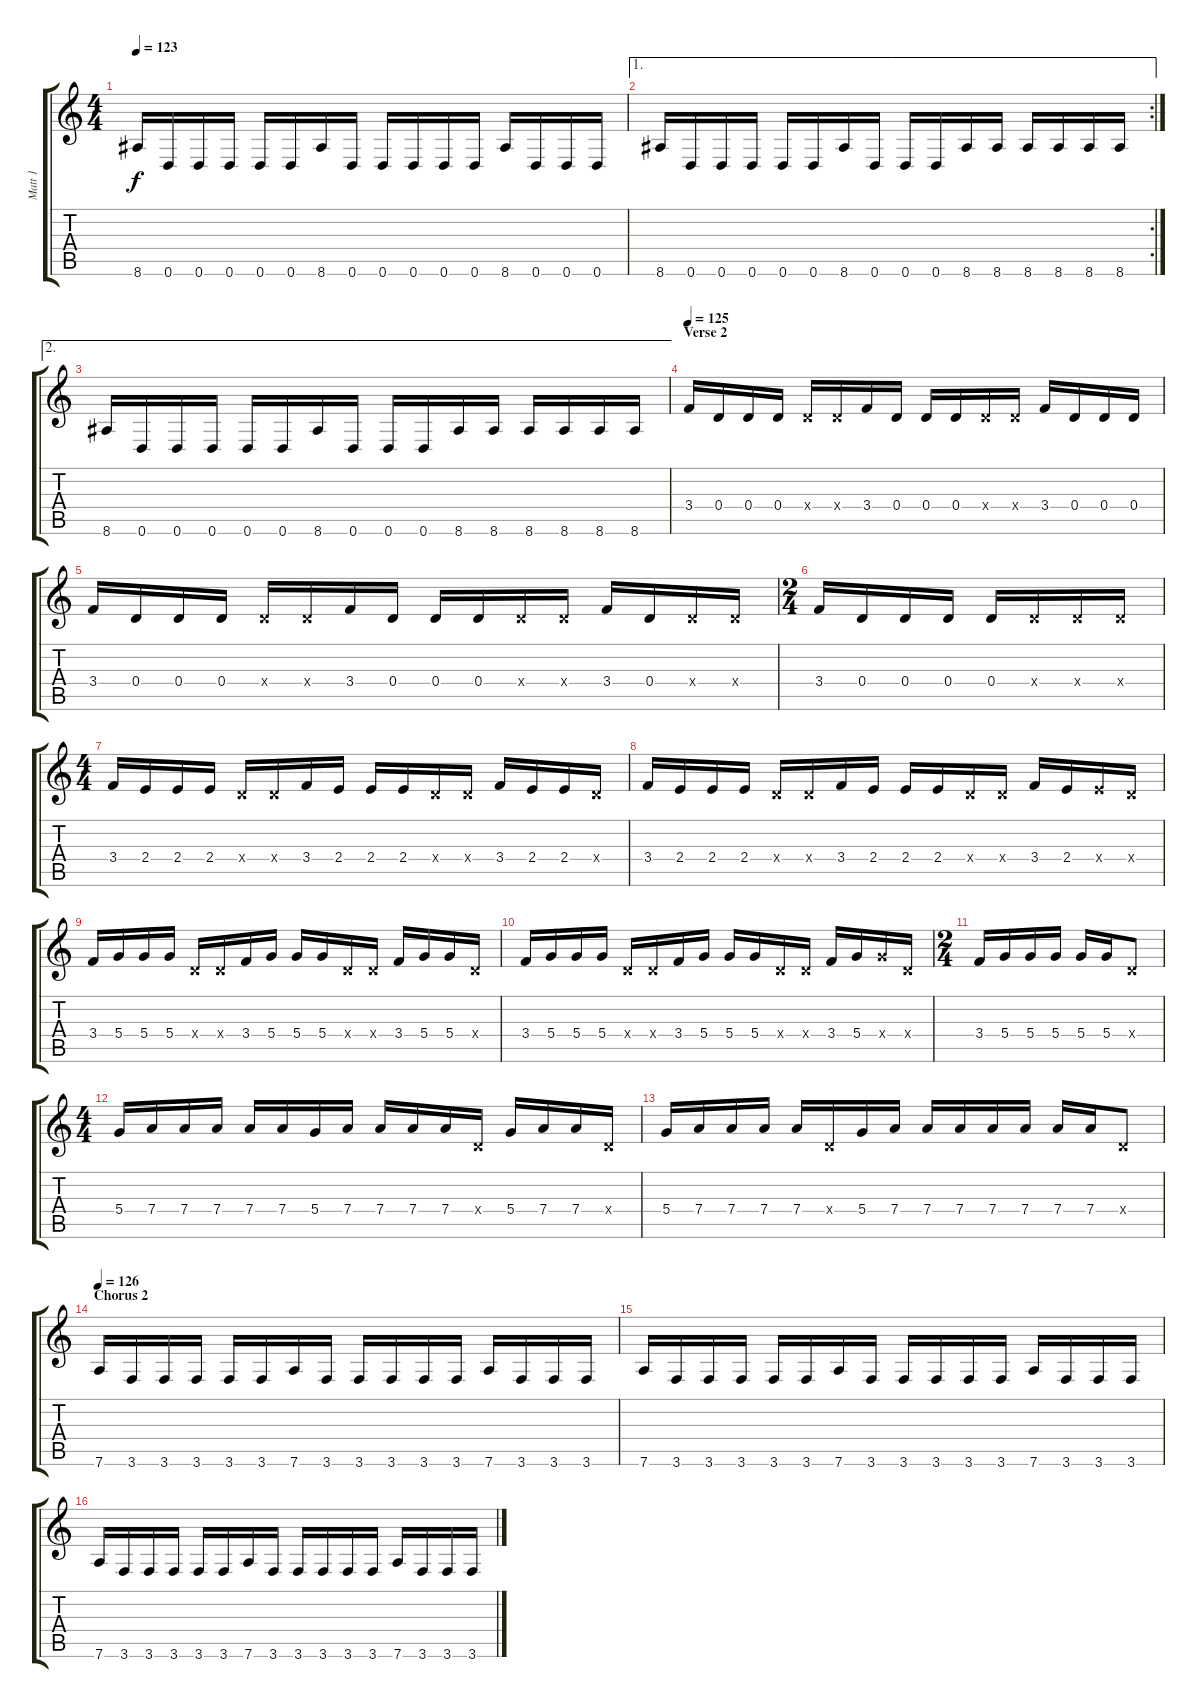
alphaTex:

\track ("Matt 1" "Matt 1") {instrument overdrivenguitar}
\staff {score tabs}
\tuning (E4 B3 G3 D3 A2 D2) {hide}
\ts (4 4)
\tempo 123
\clef g2
\ks c
8.6.16{dy f} 0.6.16 0.6.16 0.6.16 0.6.16 0.6.16 8.6.16 0.6.16 0.6.16 0.6.16 0.6.16 0.6.16 8.6.16 0.6.16 0.6.16 0.6.16 |
\ae 1
\rc 2
8.6.16 0.6.16 0.6.16 0.6.16 0.6.16 0.6.16 8.6.16 0.6.16 0.6.16 0.6.16 8.6.16 8.6.16 8.6.16 8.6.16 8.6.16 8.6.16 |
\ae 2
8.6.16 0.6.16 0.6.16 0.6.16 0.6.16 0.6.16 8.6.16 0.6.16 0.6.16 0.6.16 8.6.16 8.6.16 8.6.16 8.6.16 8.6.16 8.6.16 |
\section ("" "Verse 2")
\tempo 125
3.4.16 0.4.16 0.4.16 0.4.16 0.4{x}.16 0.4{x}.16 3.4.16 0.4.16 0.4.16 0.4.16 0.4{x}.16 0.4{x}.16 3.4.16 0.4.16 0.4.16 0.4.16 |
3.4.16 0.4.16 0.4.16 0.4.16 0.4{x}.16 0.4{x}.16 3.4.16 0.4.16 0.4.16 0.4.16 0.4{x}.16 0.4{x}.16 3.4.16 0.4.16 0.4{x}.16 0.4{x}.16 |
\ts (2 4)
3.4.16 0.4.16 0.4.16 0.4.16 0.4.16 0.4{x}.16 0.4{x}.16 0.4{x}.16 |
\ts (4 4)
3.4.16 2.4.16 2.4.16 2.4.16 0.4{x}.16 0.4{x}.16 3.4.16 2.4.16 2.4.16 2.4.16 0.4{x}.16 0.4{x}.16 3.4.16 2.4.16 2.4.16 0.4{x}.16 |
3.4.16 2.4.16 2.4.16 2.4.16 0.4{x}.16 0.4{x}.16 3.4.16 2.4.16 2.4.16 2.4.16 0.4{x}.16 0.4{x}.16 3.4.16 2.4.16 2.4{x}.16 0.4{x}.16 |
3.4.16 5.4.16 5.4.16 5.4.16 0.4{x}.16 0.4{x}.16 3.4.16 5.4.16 5.4.16 5.4.16 0.4{x}.16 0.4{x}.16 3.4.16 5.4.16 5.4.16 0.4{x}.16 |
3.4.16 5.4.16 5.4.16 5.4.16 0.4{x}.16 0.4{x}.16 3.4.16 5.4.16 5.4.16 5.4.16 0.4{x}.16 0.4{x}.16 3.4.16 5.4.16 5.4{x}.16 0.4{x}.16 |
\ts (2 4)
3.4.16 5.4.16 5.4.16 5.4.16 5.4.16 5.4.16 0.4{x}.8 |
\ts (4 4)
5.4.16 7.4.16 7.4.16 7.4.16 7.4.16 7.4.16 5.4.16 7.4.16 7.4.16 7.4.16 7.4.16 0.4{x}.16 5.4.16 7.4.16 7.4.16 0.4{x}.16 |
5.4.16 7.4.16 7.4.16 7.4.16 7.4.16 0.4{x}.16 5.4.16 7.4.16 7.4.16 7.4.16 7.4.16 7.4.16 7.4.16 7.4.16 0.4{x}.8 |
\section ("" "Chorus 2")
\tempo 126
7.6.16 3.6.16 3.6.16 3.6.16 3.6.16 3.6.16 7.6.16 3.6.16 3.6.16 3.6.16 3.6.16 3.6.16 7.6.16 3.6.16 3.6.16 3.6.16 |
7.6.16 3.6.16 3.6.16 3.6.16 3.6.16 3.6.16 7.6.16 3.6.16 3.6.16 3.6.16 3.6.16 3.6.16 7.6.16 3.6.16 3.6.16 3.6.16 |
7.6.16 3.6.16 3.6.16 3.6.16 3.6.16 3.6.16 7.6.16 3.6.16 3.6.16 3.6.16 3.6.16 3.6.16 7.6.16 3.6.16 3.6.16 3.6.16
